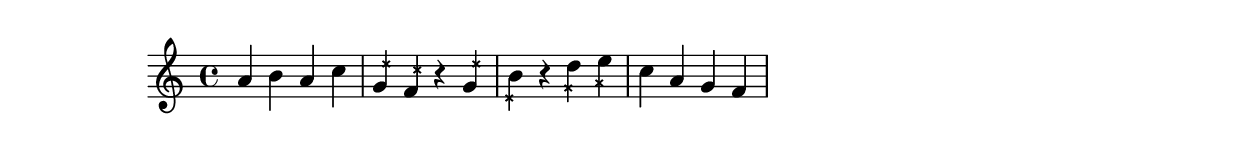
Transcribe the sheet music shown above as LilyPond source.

%% DO NOT EDIT this file manually; it is automatically
%% generated from LSR http://lsr.dsi.unimi.it
%% Make any changes in LSR itself, or in Documentation/snippets/new/ ,
%% and then run scripts/auxiliar/makelsr.py
%%
%% This file is in the public domain.
\version "2.16.0"

\header {
  lsrtags = "contemporary-notation, editorial-annotations, vocal-music, workaround"

  texidoc = "
This example shows how to put crosses on stems.  Mark the beginning of
a spoken section with the @code{\\speakOn} keyword, and end it with the
@code{\\speakOff} keyword.

"
  doctitle = "Marking notes of spoken parts with a cross on the stem"
} % begin verbatim


speakOn = {
  \override Stem #'stencil =
    #(lambda (grob)
       (let* ((x-parent (ly:grob-parent grob X))
              (is-rest? (ly:grob? (ly:grob-object x-parent 'rest))))
         (if is-rest?
             empty-stencil
             (ly:stencil-combine-at-edge
              (ly:stem::print grob)
              Y
              (- (ly:grob-property grob 'direction))
              (grob-interpret-markup grob
                                     (markup #:center-align #:fontsize -4
                                             #:musicglyph "noteheads.s2cross"))
              -2.3))))
}

speakOff = {
  \revert Stem #'stencil
  \revert Flag #'stencil
}

\score {
  \new Staff {
    \relative c'' {
      a4 b a c
      \speakOn
      g4 f r g
      b4 r d e
      \speakOff
      c4 a g f
    }
  }
}
